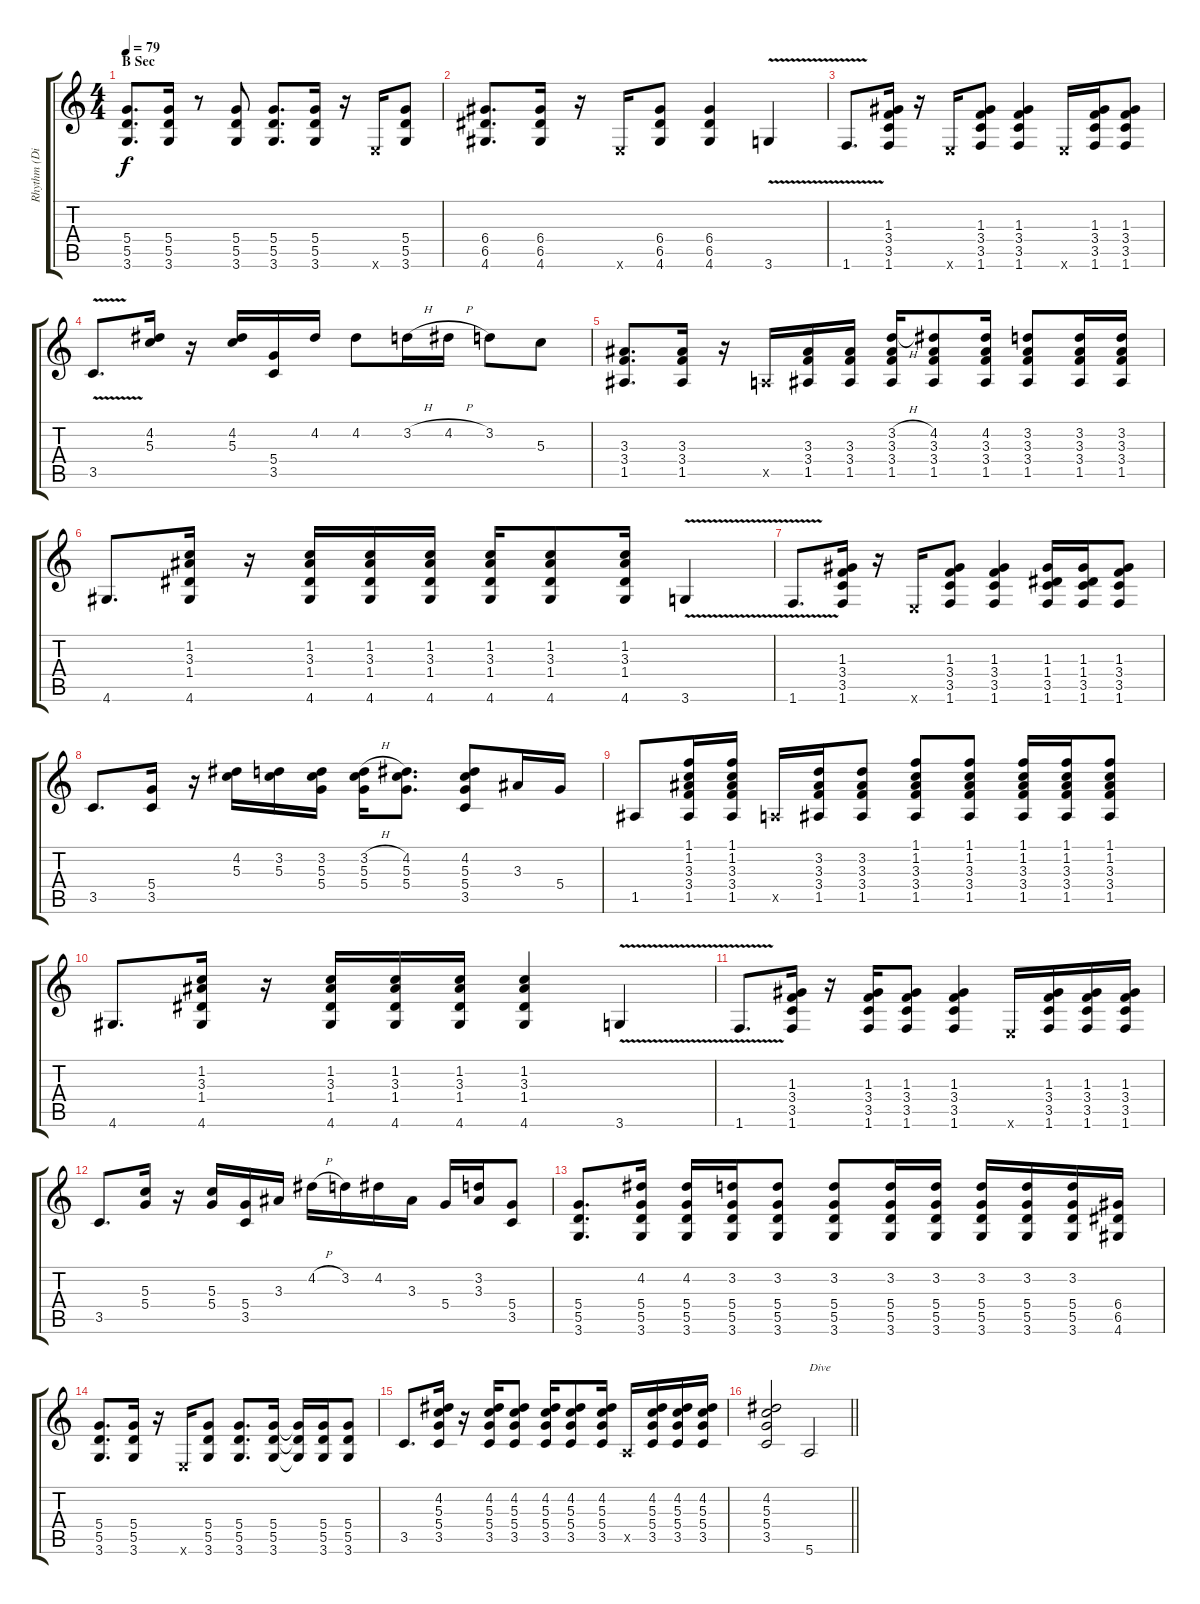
\track ("Rhythm (Distortion Guitar)" "Rhythm (Di") {instrument distortionguitar}
\staff {score tabs}
\tuning (E4 B3 G3 D3 A2 E2) {hide}
\ts (4 4)
\section ("" "B Sec")
\tempo 79
\clef g2
\ks c
(5.4 5.5 3.6).8{d dy f} (5.4 5.5 3.6).16 r.8 (5.4 5.5 3.6).8 (5.4 5.5 3.6).8{d} (5.4 5.5 3.6).16 r.16 0.6{x}.16 (5.4 5.5 3.6).8 |
(6.4 6.5 4.6).8{d} (6.4 6.5 4.6).16 r.16 0.6{x}.16 (6.4 6.5 4.6).8 (6.4 6.5 4.6).4 3.6{v}.4 |
1.6{v}.8{d} (1.3 3.4 3.5 1.6).16 r.16 0.6{x}.16 (1.3 3.4 3.5 1.6).8 (1.3 3.4 3.5 1.6).4 0.6{x}.16 (1.3 3.4 3.5 1.6).16 (1.3 3.4 3.5 1.6).8 |
3.5{v}.8{d} (4.2 5.3).16 r.16 (4.2 5.3).16 (5.4 3.5).16 4.2.16 4.2.8 3.2{h}.16 4.2{h}.16 3.2.8 5.3.8 |
(3.3 3.4 1.5).8{d} (3.3 3.4 1.5).16 r.16 0.5{x}.16 (3.3 3.4 1.5).16 (3.3 3.4 1.5).16 (3.2{h} 3.3 3.4 1.5).16 (4.2 3.3 3.4 1.5).8 (4.2 3.3 3.4 1.5).16 (3.2 3.3 3.4 1.5).8 (3.2 3.3 3.4 1.5).16 (3.2 3.3 3.4 1.5).16 |
4.6.8{d} (1.2 3.3 1.4 4.6).16 r.16 (1.2 3.3 1.4 4.6).16 (1.2 3.3 1.4 4.6).16 (1.2 3.3 1.4 4.6).16 (1.2 3.3 1.4 4.6).16 (1.2 3.3 1.4 4.6).8 (1.2 3.3 1.4 4.6).16 3.6{v}.4 |
1.6{v}.8{d} (1.3 3.4 3.5 1.6).16 r.16 0.6{x}.16 (1.3 3.4 3.5 1.6).8 (1.3 3.4 3.5 1.6).4 (1.3 1.4 3.5 1.6).16 (1.3 1.4 3.5 1.6).16 (1.3 3.4 3.5 1.6).8 |
3.5.8{d} (5.4 3.5).16 r.16 (4.2 5.3).16 (3.2 5.3).16 (3.2 5.3 5.4).16 (3.2{h} 5.3 5.4).16 (4.2 5.3 5.4).8{d} (4.2 5.3 5.4 3.5).8 3.3.16 5.4.16 |
1.5.8 (1.1 1.2 3.3 3.4 1.5).16 (1.1 1.2 3.3 3.4 1.5).16 0.5{x}.16 (3.2 3.3 3.4 1.5).16 (3.2 3.3 3.4 1.5).8 (1.1 1.2 3.3 3.4 1.5).8 (1.1 1.2 3.3 3.4 1.5).8 (1.1 1.2 3.3 3.4 1.5).16 (1.1 1.2 3.3 3.4 1.5).16 (1.1 1.2 3.3 3.4 1.5).8 |
4.6.8{d} (1.2 3.3 1.4 4.6).16 r.16 (1.2 3.3 1.4 4.6).16 (1.2 3.3 1.4 4.6).16 (1.2 3.3 1.4 4.6).16 (1.2 3.3 1.4 4.6).4 3.6{v}.4 |
1.6{v}.8{d} (1.3 3.4 3.5 1.6).16 r.16 (1.3 3.4 3.5 1.6).16 (1.3 3.4 3.5 1.6).8 (1.3 3.4 3.5 1.6).4 0.6{x}.16 (1.3 3.4 3.5 1.6).16 (1.3 3.4 3.5 1.6).16 (1.3 3.4 3.5 1.6).16 |
3.5.8{d} (5.3 5.4).16 r.16 (5.3 5.4).16 (5.4 3.5).16 3.3.16 4.2{h}.16 3.2.16 4.2.16 3.3.16 5.4.16 (3.2 3.3).16 (5.4 3.5).8 |
(5.4 5.5 3.6).8{d} (4.2 5.4 5.5 3.6).16 (4.2 5.4 5.5 3.6).16 (3.2 5.4 5.5 3.6).16 (3.2 5.4 5.5 3.6).8 (3.2 5.4 5.5 3.6).8 (3.2 5.4 5.5 3.6).16 (3.2 5.4 5.5 3.6).16 (3.2 5.4 5.5 3.6).16 (3.2 5.4 5.5 3.6).16 (3.2 5.4 5.5 3.6).16 (6.4 6.5 4.6).16 |
(5.4 5.5 3.6).8{d} (5.4 5.5 3.6).16 r.16 0.6{x}.16 (5.4 5.5 3.6).8 (5.4 5.5 3.6).8{d} (5.4 5.5 3.6).16 (5.4{t} 5.5{t} 3.6{t}).16 (5.4 5.5 3.6).16 (5.4 5.5 3.6).8 |
3.5.8{d} (4.2 5.3 5.4 3.5).16 r.16 (4.2 5.3 5.4 3.5).16 (4.2 5.3 5.4 3.5).8 (4.2 5.3 5.4 3.5).16 (4.2 5.3 5.4 3.5).8 (4.2 5.3 5.4 3.5).16 0.5{x}.16 (4.2 5.3 5.4 3.5).16 (4.2 5.3 5.4 3.5).16 (4.2 5.3 5.4 3.5).16 |
\barLineRight lightlight
(4.2 5.3 5.4 3.5).2 5.6.2{txt "Dive"}
